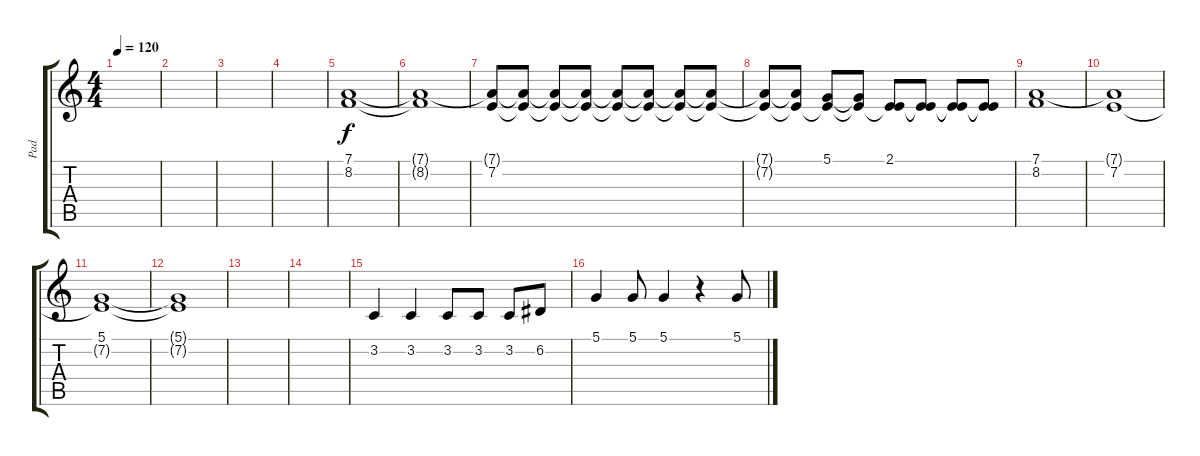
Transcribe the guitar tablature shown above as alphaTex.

\track ("Pad" "Pad") {instrument pad2warm}
\staff {score tabs}
\tuning (D4 A3 F3 C3 G2 C2) {hide}
\ts (4 4)
\tempo 120
\clef g2
\ks c
|
|
|
|
(7.1 8.2).1{volume 10 instrument pad2warm} |
(7.1{t} 8.2{t}).1 |
(7.1{t} 7.2).8 (7.1{t} 7.2{t}).8 (7.1{t} 7.2{t}).8 (7.1{t} 7.2{t}).8 (7.1{t} 7.2{t}).8 (7.1{t} 7.2{t}).8 (7.1{t} 7.2{t}).8 (7.1{t} 7.2{t}).8 |
(7.1{t} 7.2{t}).8 (7.1{t} 7.2{t}).8 (5.1 7.2{t}).8 (5.1{t} 7.2{t}).8 (2.1 7.2{t}).8 (2.1{t} 7.2{t}).8 (2.1{t} 7.2{t}).8 (2.1{t} 7.2{t}).8 |
(7.1 8.2).1{volume 10 instrument pad2warm} |
(7.1{t} 7.2).1 |
(5.1 7.2{t}).1 |
(5.1{t} 7.2{t}).1 |
|
|
3.2.4{volume 13 instrument choiraahs} 3.2.4 3.2.8 3.2.8 3.2.8 6.2.8 |
5.1.4 5.1.8 5.1.4 r.4 5.1.8
